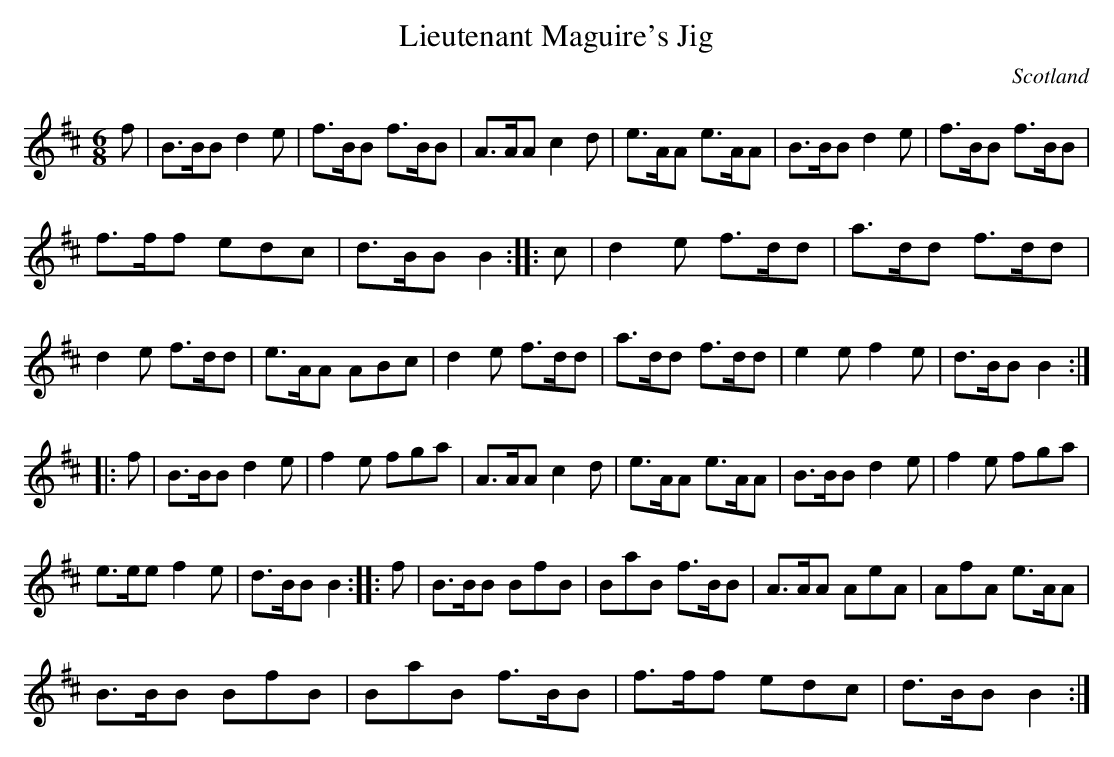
X:1
T:Lieutenant Maguire's Jig
O:Scotland
M:6/8
K:Bm
f|\
B>BB d2e|f>BB f>BB|A>AA c2d|e>AA e>AA|\
B>BB d2e|f>BB f>BB|
f>ff edc|d>BB B2::\
c|\
d2e f>dd|a>dd f>dd|
d2e f>dd|e>AA ABc|\
d2e f>dd|a>dd f>dd|e2e f2e|d>BB B2::
f|\
B>BB d2e|f2e fga|A>AA c2d|e>AA e>AA|\
B>BB d2e|f2e fga|
e>ee f2e|d>BB B2::\
f|\
B>BB BfB|BaB f>BB|A>AA AeA|AfA e>AA|
B>BB BfB|BaB f>BB|f>ff edc|d>BB B2:|
